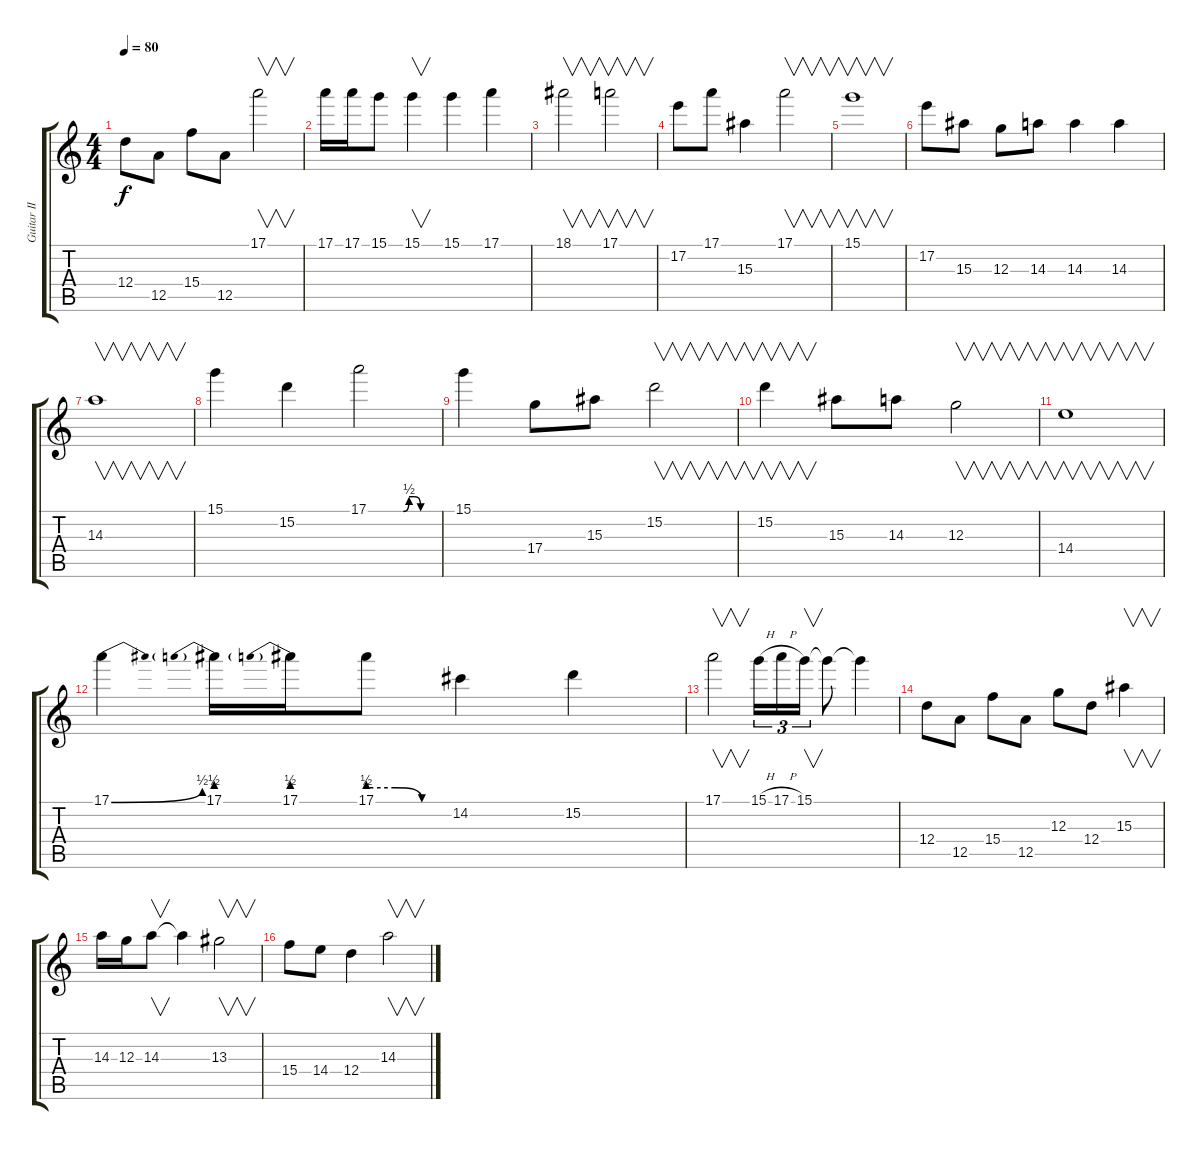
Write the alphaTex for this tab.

\track ("Guitar II" "Guitar II") {instrument distortionguitar}
\staff {score tabs}
\tuning (E4 B3 G3 D3 A2 E2) {hide}
\ts (4 4)
\tempo 80
\clef g2
\ks c
12.4.8{dy f} 12.5.8 15.4.8 12.5.8 17.1.2{v} |
17.1.16 17.1.16 15.1.8 15.1.4{v} 15.1.4 17.1.4 |
18.1.2{v} 17.1.2{v} |
17.2.8 17.1.8 15.3.4 17.1.2{v} |
15.1.1{v} |
17.2.8 15.3.8 12.3.8 14.3.8 14.3.4 14.3.4 |
14.3.1{v} |
15.1.4 15.2.4 17.1{be (custom 0 0 30 0 35 2 40 2 45 0 60 0)}.2 |
15.1.4 17.4.8 15.3.8 15.2.2{v} |
15.2.4{v} 15.3.8 14.3.8 12.3.2{v} |
14.4.1{v} |
17.1{be (bend 0 0 60 2)}.4 17.1{be (prebend 0 2 60 2)}.16 17.1{be (prebend 0 2 60 2)}.16 17.1{be (custom 0 2 20 2 40 0 60 0)}.8 14.2.4 15.2.4 |
17.1.2{v} 15.1{h}.16{tu (3 2)} 17.1{h}.16{tu (3 2)} 15.1.16{v tu (3 2)} 15.1{t}.8 15.1{t}.4 |
12.4.8 12.5.8 15.4.8 12.5.8 12.3.8 12.4.8 15.3.4{v} |
14.3.16 12.3.16 14.3.8{v} 14.3{t}.4 13.3.2{v} |
15.4.8 14.4.8 12.4.4 14.3.2{v}
